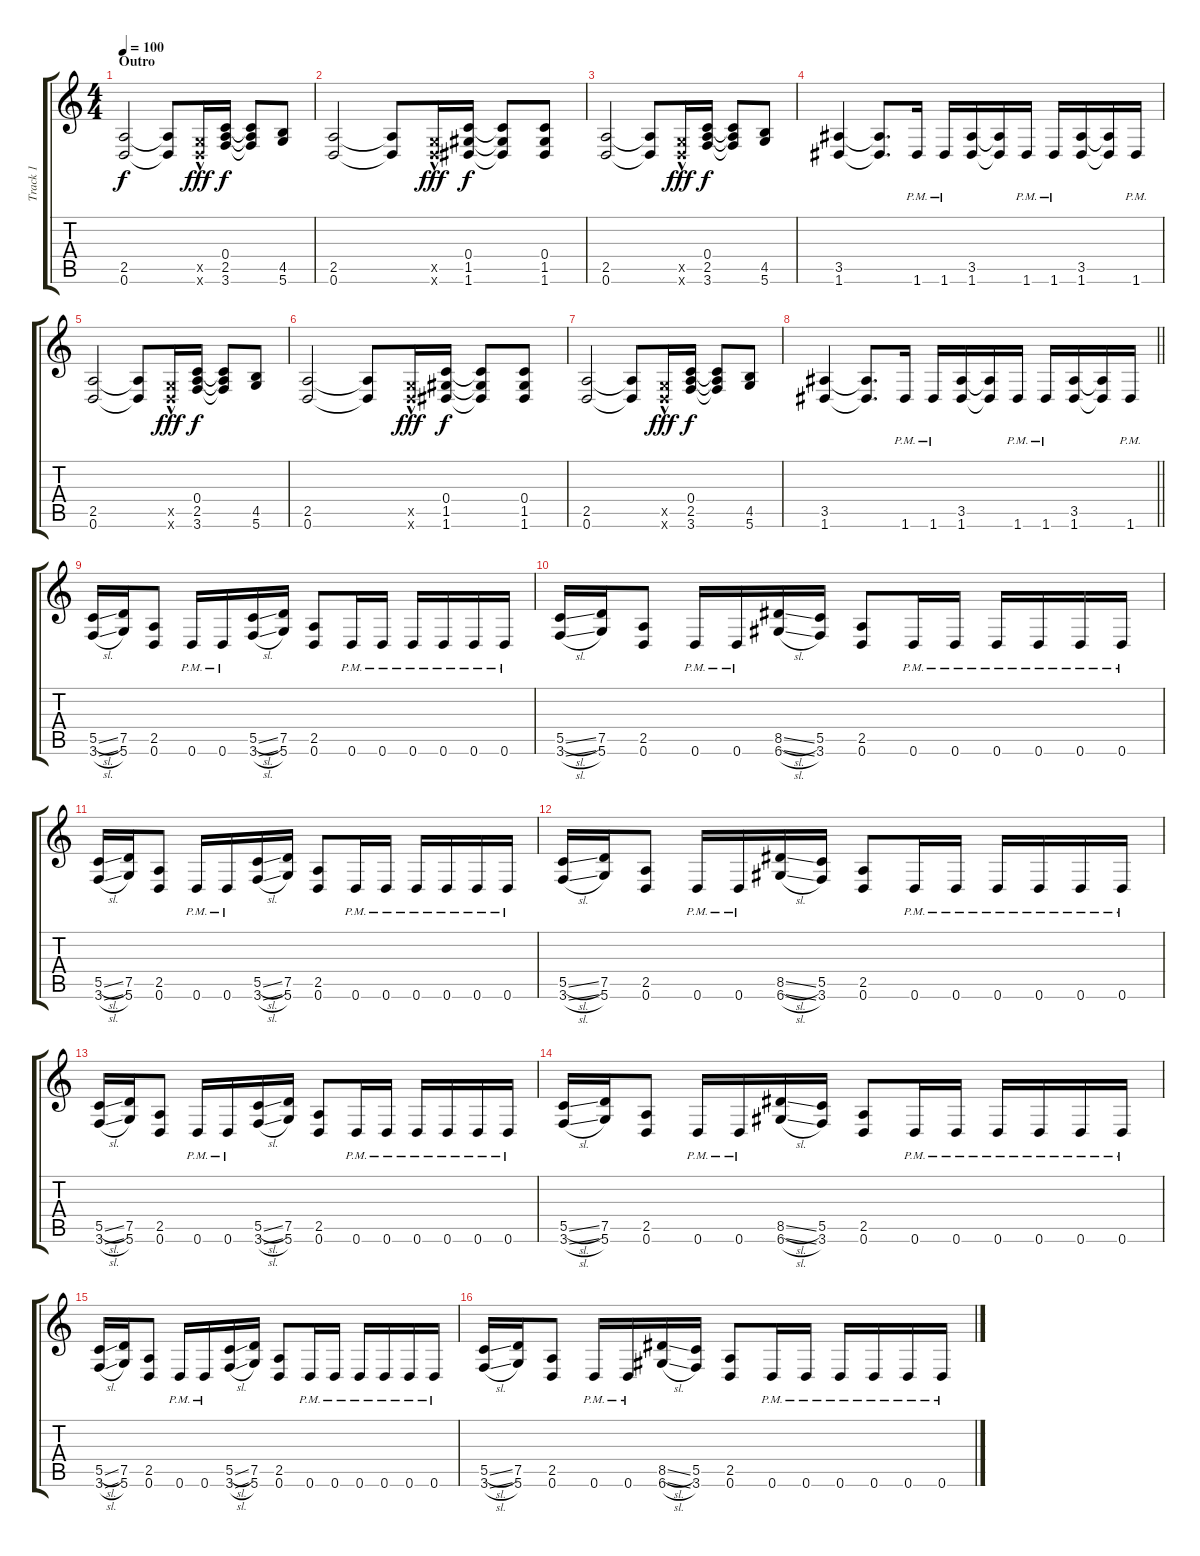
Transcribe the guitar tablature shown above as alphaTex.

\track ("Track 1" "Track 1") {instrument distortionguitar}
\staff {score tabs}
\tuning (D4 A3 F3 C3 G2 D2) {hide}
\ts (4 4)
\section ("" "Outro")
\tempo 100
\clef g2
\ks c
(2.5 0.6).2{dy f} (2.5{t} 0.6{t}).8 (0.5{hac x} 0.6{hac x}).16{dy fff} (0.4 2.5 3.6).16{dy f} (0.4{t} 2.5{t} 3.6{t}).8 (4.5 5.6).8 |
(2.5 0.6).2 (2.5{t} 0.6{t}).8 (0.5{hac x} 0.6{hac x}).16{dy fff} (0.4 1.5 1.6).16{dy f} (0.4{t} 1.5{t} 1.6{t}).8 (0.4 1.5 1.6).8 |
(2.5 0.6).2 (2.5{t} 0.6{t}).8 (0.5{hac x} 0.6{hac x}).16{dy fff} (0.4 2.5 3.6).16{dy f} (0.4{t} 2.5{t} 3.6{t}).8 (4.5 5.6).8 |
(3.5 1.6).4 (3.5{t} 1.6{t}).8{d} 1.6{pm}.16 1.6{pm}.16 (3.5 1.6).16 (3.5{t} 1.6{t}).16 1.6{pm}.16 1.6{pm}.16 (3.5 1.6).16 (3.5{t} 1.6{t}).16 1.6{pm}.16 |
(2.5 0.6).2 (2.5{t} 0.6{t}).8 (0.5{hac x} 0.6{hac x}).16{dy fff} (0.4 2.5 3.6).16{dy f} (0.4{t} 2.5{t} 3.6{t}).8 (4.5 5.6).8 |
(2.5 0.6).2 (2.5{t} 0.6{t}).8 (0.5{hac x} 0.6{hac x}).16{dy fff} (0.4 1.5 1.6).16{dy f} (0.4{t} 1.5{t} 1.6{t}).8 (0.4 1.5 1.6).8 |
(2.5 0.6).2 (2.5{t} 0.6{t}).8 (0.5{hac x} 0.6{hac x}).16{dy fff} (0.4 2.5 3.6).16{dy f} (0.4{t} 2.5{t} 3.6{t}).8 (4.5 5.6).8 |
\barLineRight lightlight
(3.5 1.6).4 (3.5{t} 1.6{t}).8{d} 1.6{pm}.16 1.6{pm}.16 (3.5 1.6).16 (3.5{t} 1.6{t}).16 1.6{pm}.16 1.6{pm}.16 (3.5 1.6).16 (3.5{t} 1.6{t}).16 1.6{pm}.16 |
\section ("" "")
(5.5{sl} 3.6{sl}).16 (7.5 5.6).16 (2.5 0.6).8 0.6{pm}.16 0.6{pm}.16 (5.5{sl} 3.6{sl}).16 (7.5 5.6).16 (2.5 0.6).8 0.6{pm}.16 0.6{pm}.16 0.6{pm}.16 0.6{pm}.16 0.6{pm}.16 0.6{pm}.16 |
(5.5{sl} 3.6{sl}).16 (7.5 5.6).16 (2.5 0.6).8 0.6{pm}.16 0.6{pm}.16 (8.5{sl} 6.6{sl}).16 (5.5 3.6).16 (2.5 0.6).8 0.6{pm}.16 0.6{pm}.16 0.6{pm}.16 0.6{pm}.16 0.6{pm}.16 0.6{pm}.16 |
(5.5{sl} 3.6{sl}).16 (7.5 5.6).16 (2.5 0.6).8 0.6{pm}.16 0.6{pm}.16 (5.5{sl} 3.6{sl}).16 (7.5 5.6).16 (2.5 0.6).8 0.6{pm}.16 0.6{pm}.16 0.6{pm}.16 0.6{pm}.16 0.6{pm}.16 0.6{pm}.16 |
(5.5{sl} 3.6{sl}).16 (7.5 5.6).16 (2.5 0.6).8 0.6{pm}.16 0.6{pm}.16 (8.5{sl} 6.6{sl}).16 (5.5 3.6).16 (2.5 0.6).8 0.6{pm}.16 0.6{pm}.16 0.6{pm}.16 0.6{pm}.16 0.6{pm}.16 0.6{pm}.16 |
(5.5{sl} 3.6{sl}).16 (7.5 5.6).16 (2.5 0.6).8 0.6{pm}.16 0.6{pm}.16 (5.5{sl} 3.6{sl}).16 (7.5 5.6).16 (2.5 0.6).8 0.6{pm}.16 0.6{pm}.16 0.6{pm}.16 0.6{pm}.16 0.6{pm}.16 0.6{pm}.16 |
(5.5{sl} 3.6{sl}).16 (7.5 5.6).16 (2.5 0.6).8 0.6{pm}.16 0.6{pm}.16 (8.5{sl} 6.6{sl}).16 (5.5 3.6).16 (2.5 0.6).8 0.6{pm}.16 0.6{pm}.16 0.6{pm}.16 0.6{pm}.16 0.6{pm}.16 0.6{pm}.16 |
(5.5{sl} 3.6{sl}).16 (7.5 5.6).16 (2.5 0.6).8 0.6{pm}.16 0.6{pm}.16 (5.5{sl} 3.6{sl}).16 (7.5 5.6).16 (2.5 0.6).8 0.6{pm}.16 0.6{pm}.16 0.6{pm}.16 0.6{pm}.16 0.6{pm}.16 0.6{pm}.16 |
(5.5{sl} 3.6{sl}).16 (7.5 5.6).16 (2.5 0.6).8 0.6{pm}.16 0.6{pm}.16 (8.5{sl} 6.6{sl}).16 (5.5 3.6).16 (2.5 0.6).8 0.6{pm}.16 0.6{pm}.16 0.6{pm}.16 0.6{pm}.16 0.6{pm}.16 0.6{pm}.16
